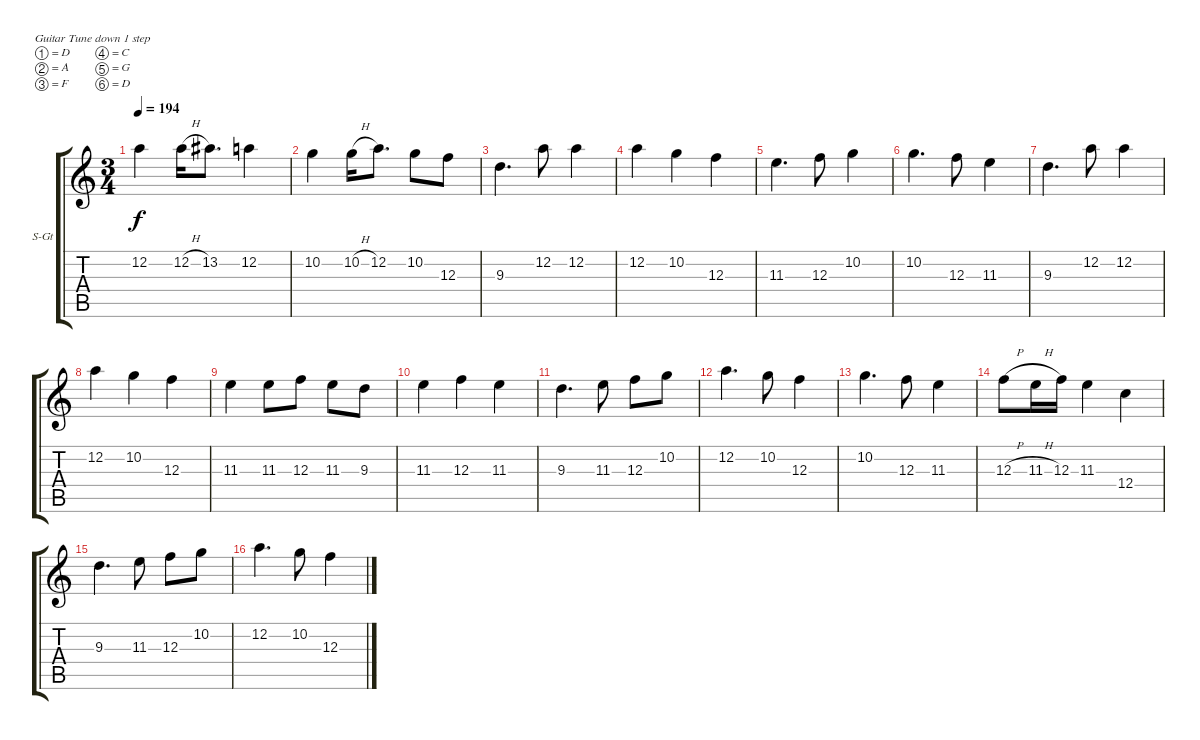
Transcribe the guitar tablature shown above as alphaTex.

\defaultSystemsLayout 4
\bracketExtendMode groupsimilarinstruments
\firstSystemTrackNameOrientation horizontal
\otherSystemsTrackNameOrientation horizontal
\track ("Guitar 1" "S-Gt") {instrument acousticguitarsteel}
\staff {score tabs}
\tuning (D4 A3 F3 C3 G2 D2)
\ts (3 4)
\tempo 194
\clef g2
\ks c
12.2.4{dy f} 12.2{h}.16 13.2.8{d} 12.2.4 |
10.2.4 10.2{h}.16 12.2.8{d} 10.2.8 12.3.8 |
9.3.4{d} 12.2.8 12.2.4 |
12.2.4 10.2.4 12.3.4 |
11.3.4{d} 12.3.8 10.2.4 |
10.2.4{d} 12.3.8 11.3.4 |
9.3.4{d} 12.2.8 12.2.4 |
12.2.4 10.2.4 12.3.4 |
11.3.4 11.3.8 12.3.8 11.3.8 9.3.8 |
11.3.4 12.3.4 11.3.4 |
9.3.4{d} 11.3.8 12.3.8 10.2.8 |
12.2.4{d} 10.2.8 12.3.4 |
10.2.4{d} 12.3.8 11.3.4 |
12.3{h}.8 11.3{h}.16 12.3.16 11.3.4 12.4.4 |
9.3.4{d} 11.3.8 12.3.8 10.2.8 |
12.2.4{d} 10.2.8 12.3.4
